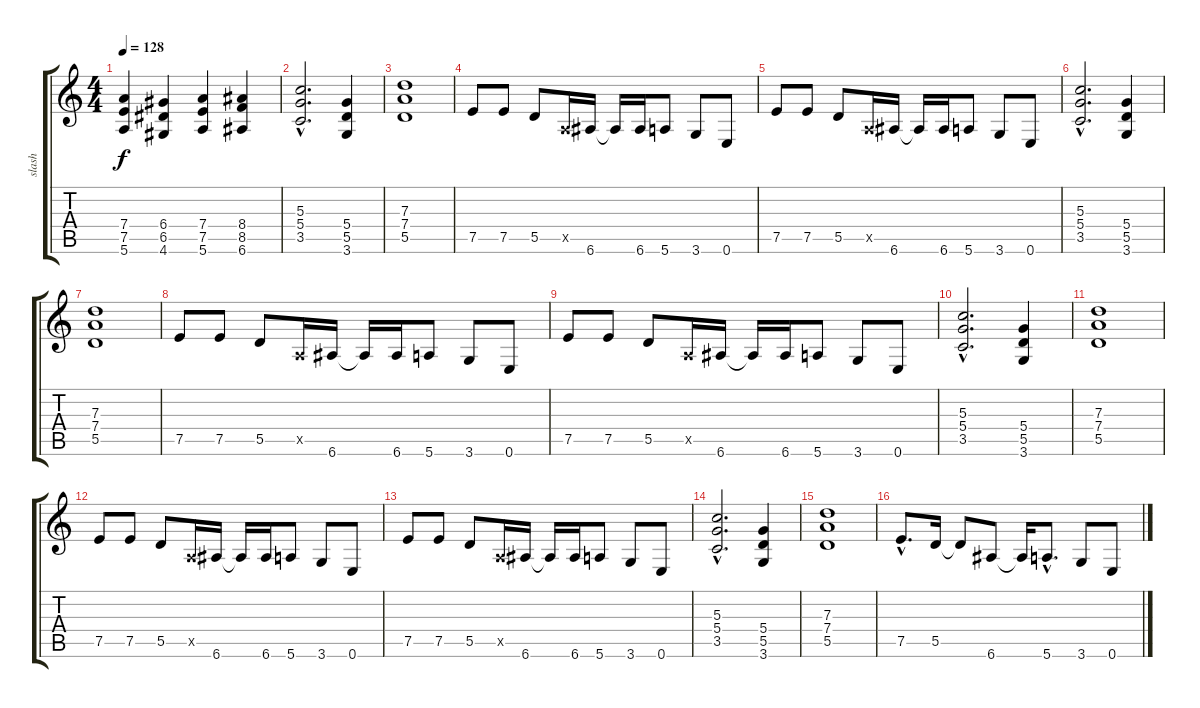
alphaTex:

\track ("slash" "slash") {instrument distortionguitar}
\staff {score tabs}
\tuning (E4 B3 G3 D3 A2 E2) {hide}
\ts (4 4)
\tempo 128
\clef g2
\ks c
(7.4 7.5 5.6).4{dy f} (6.4 6.5 4.6).4 (7.4 7.5 5.6).4 (8.4 8.5 6.6).4 |
(5.3{hac} 5.4{hac} 3.5{hac}).2{d} (5.4 5.5 3.6).4 |
(7.3 7.4 5.5).1 |
7.5.8 7.5.8 5.5.8 0.5{x}.16 6.6.16 6.6{t}.16 6.6.16 5.6.8 3.6.8 0.6.8 |
7.5.8 7.5.8 5.5.8 0.5{x}.16 6.6.16 6.6{t}.16 6.6.16 5.6.8 3.6.8 0.6.8 |
(5.3{hac} 5.4{hac} 3.5{hac}).2{d} (5.4 5.5 3.6).4 |
(7.3 7.4 5.5).1 |
7.5.8 7.5.8 5.5.8 0.5{x}.16 6.6.16 6.6{t}.16 6.6.16 5.6.8 3.6.8 0.6.8 |
7.5.8 7.5.8 5.5.8 0.5{x}.16 6.6.16 6.6{t}.16 6.6.16 5.6.8 3.6.8 0.6.8 |
(5.3{hac} 5.4{hac} 3.5{hac}).2{d} (5.4 5.5 3.6).4 |
(7.3 7.4 5.5).1 |
7.5.8 7.5.8 5.5.8 0.5{x}.16 6.6.16 6.6{t}.16 6.6.16 5.6.8 3.6.8 0.6.8 |
7.5.8 7.5.8 5.5.8 0.5{x}.16 6.6.16 6.6{t}.16 6.6.16 5.6.8 3.6.8 0.6.8 |
(5.3{hac} 5.4{hac} 3.5{hac}).2{d} (5.4 5.5 3.6).4 |
(7.3 7.4 5.5).1 |
7.5{hac}.8{d} 5.5.16 5.5{t}.8 6.6.8 6.6{t}.16 5.6{hac}.8{d} 3.6.8 0.6.8
